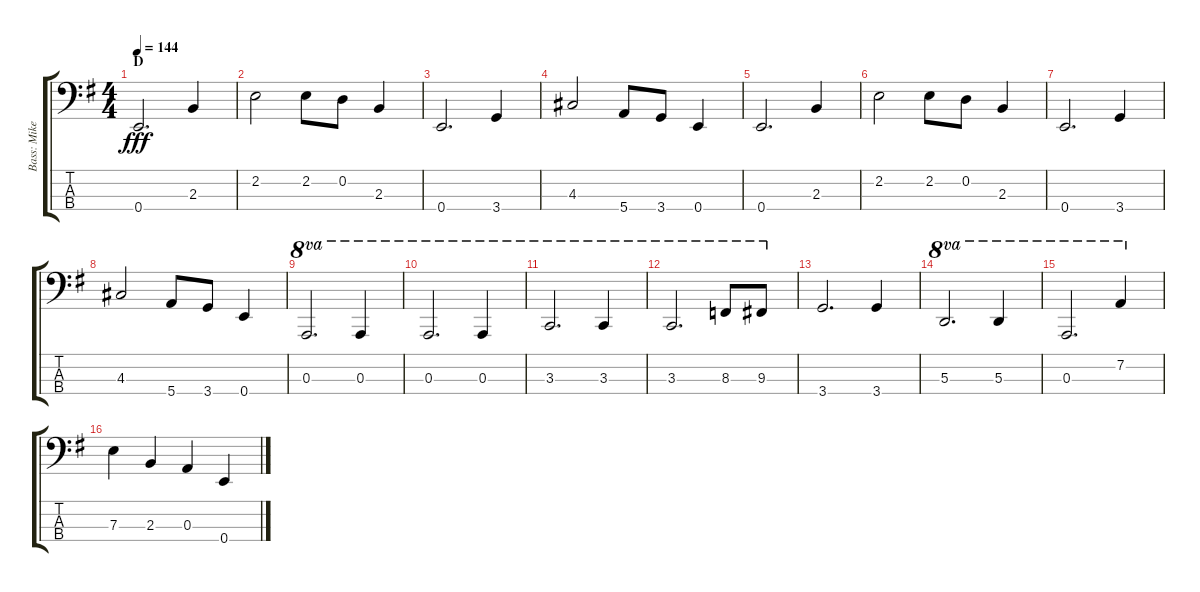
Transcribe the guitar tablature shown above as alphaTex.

\track ("Bass: Mike" "Bass: Mike") {instrument electricbassfinger}
\staff {score tabs}
\tuning (G2 D2 A1 E1) {hide}
\ts (4 4)
\section ("" "D")
\tempo 144
\clef f4
\ks g
0.4.2{d dy fff} 2.3.4 |
2.2.2 2.2.8 0.2.8 2.3.4 |
0.4.2{d} 3.4.4 |
4.3.2 5.4.8 3.4.8 0.4.4 |
0.4.2{d} 2.3.4 |
2.2.2 2.2.8 0.2.8 2.3.4 |
0.4.2{d} 3.4.4 |
4.3.2 5.4.8 3.4.8 0.4.4 |
0.3.2{d ot 8va} 0.3.4{ot 8va} |
0.3.2{d ot 8va} 0.3.4{ot 8va} |
3.3.2{d ot 8va} 3.3.4{ot 8va} |
3.3.2{d ot 8va} 8.3.8{ot 8va} 9.3.8{ot 8va} |
3.4.2{d} 3.4.4 |
5.3.2{d ot 8va} 5.3.4{ot 8va} |
0.3.2{d ot 8va} 7.2.4{ot 8va} |
7.3.4 2.3.4 0.3.4 0.4.4
